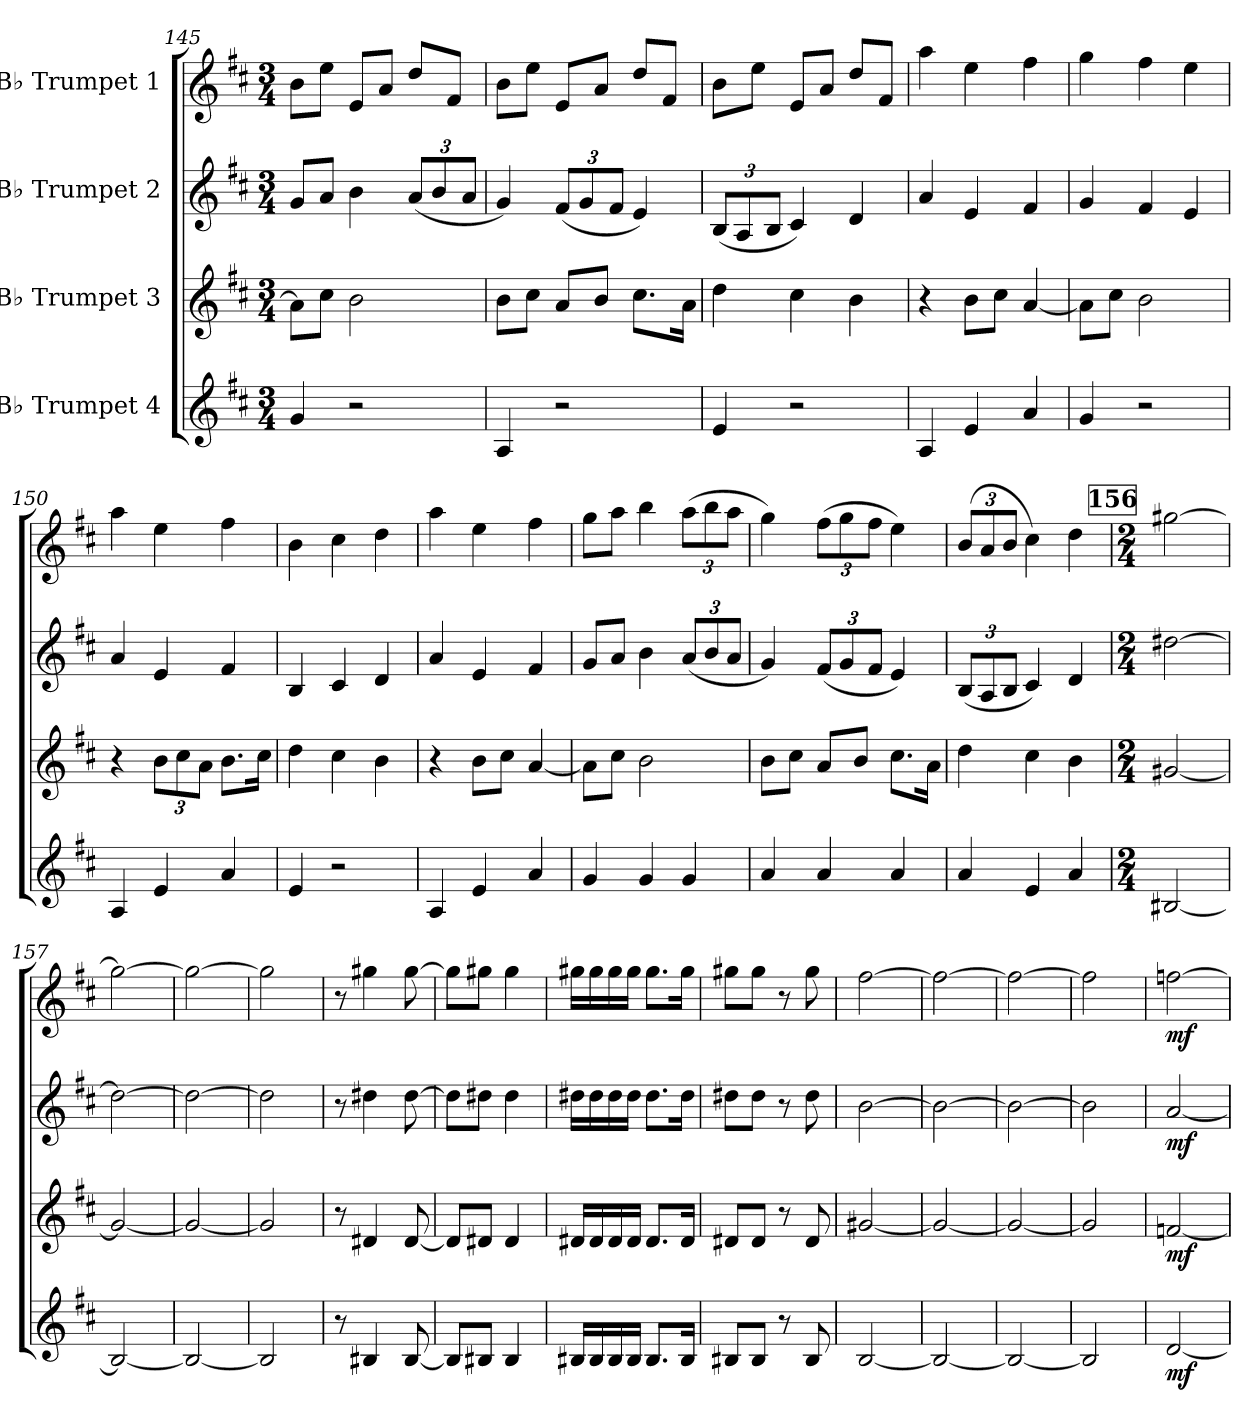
**kern	**dynam	**kern	**dynam	**kern	**dynam	**kern	**dynam
*part4	*part4	*part3	*part3	*part2	*part2	*part1	*part1
*staff4	*staff4	*staff3	*staff3	*staff2	*staff2	*staff1	*staff1
*I"B♭ Trumpet 4	*	*I"B♭ Trumpet 3	*	*I"B♭ Trumpet 2	*	*I"B♭ Trumpet 1	*
*clefG2	*	*clefG2	*	*clefG2	*	*clefG2	*
*ITrd1c2	*	*ITrd1c2	*	*ITrd1c2	*	*ITrd1c2	*
*k[]	*	*k[]	*	*k[]	*	*k[]	*
*M3/4	*	*M3/4	*	*M3/4	*	*M3/4	*
=145	=145	=145	=145	=145	=145	=145	=145
4f/	.	8g\L]	.	8f/L	.	8a\L	.
.	.	8b\J	.	8g/J	.	8dd\J	.
2r	.	2a\	.	4a\	.	8d/L	.
.	.	.	.	.	.	8g/J	.
*	*	*	*	*Xbrackettup	*	*	*
.	.	.	.	(12g/L	.	8cc/L	.
.	.	.	.	12a/	.	.	.
.	.	.	.	.	.	8e/J	.
.	.	.	.	12g/J	.	.	.
!!LO:LB:g=z
=146	=146	=146	=146	=146	=146	=146	=146
4G/	.	8a\L	.	4f/)	.	8a\L	.
.	.	8b\J	.	.	.	8dd\J	.
2r	.	8g/L	.	(12e/L	.	8d/L	.
.	.	.	.	12f/	.	.	.
.	.	8a/J	.	.	.	8g/J	.
.	.	.	.	12e/J	.	.	.
.	.	8.b\L	.	4d/)	.	8cc/L	.
.	.	.	.	.	.	8e/J	.
.	.	16g\Jk	.	.	.	.	.
=147	=147	=147	=147	=147	=147	=147	=147
4d/	.	4cc\	.	(12A/L	.	8a\L	.
.	.	.	.	12G/	.	.	.
.	.	.	.	.	.	8dd\J	.
.	.	.	.	12A/J	.	.	.
2r	.	4b\	.	4B/)	.	8d/L	.
.	.	.	.	.	.	8g/J	.
.	.	4a\	.	4c/	.	8cc/L	.
.	.	.	.	.	.	8e/J	.
=148	=148	=148	=148	=148	=148	=148	=148
4G/	.	4r	.	4g/	.	4gg\	.
4d/	.	8a\L	.	4d/	.	4dd\	.
.	.	8b\J	.	.	.	.	.
4g/	.	[4g/	.	4e/	.	4ee\	.
=149	=149	=149	=149	=149	=149	=149	=149
4f/	.	8g\L]	.	4f/	.	4ff\	.
.	.	8b\J	.	.	.	.	.
2r	.	2a\	.	4e/	.	4ee\	.
.	.	.	.	4d/	.	4dd\	.
=150	=150	=150	=150	=150	=150	=150	=150
4G/	.	4r	.	4g/	.	4gg\	.
*	*	*Xbrackettup	*	*	*	*	*
4d/	.	12a\L	.	4d/	.	4dd\	.
.	.	12b\	.	.	.	.	.
.	.	12g\J	.	.	.	.	.
4g/	.	8.a\L	.	4e/	.	4ee\	.
.	.	16b\Jk	.	.	.	.	.
=151	=151	=151	=151	=151	=151	=151	=151
4d/	.	4cc\	.	4A/	.	4a\	.
2r	.	4b\	.	4B/	.	4b\	.
.	.	4a\	.	4c/	.	4cc\	.
=152	=152	=152	=152	=152	=152	=152	=152
4G/	.	4r	.	4g/	.	4gg\	.
4d/	.	8a\L	.	4d/	.	4dd\	.
.	.	8b\J	.	.	.	.	.
4g/	.	[4g/	.	4e/	.	4ee\	.
!!LO:LB:g=z
=153	=153	=153	=153	=153	=153	=153	=153
4f/	.	8g\L]	.	8f/L	.	8ff\L	.
.	.	8b\J	.	8g/J	.	8gg\J	.
4f/	.	2a\	.	4a\	.	4aa\	.
*	*	*	*	*	*	*Xbrackettup	*
4f/	.	.	.	(12g/L	.	(12gg\L	.
.	.	.	.	12a/	.	12aa\	.
.	.	.	.	12g/J	.	12gg\J	.
=154	=154	=154	=154	=154	=154	=154	=154
4g/	.	8a\L	.	4f/)	.	4ff\)	.
.	.	8b\J	.	.	.	.	.
4g/	.	8g/L	.	(12e/L	.	(12ee\L	.
.	.	.	.	12f/	.	12ff\	.
.	.	8a/J	.	.	.	.	.
.	.	.	.	12e/J	.	12ee\J	.
4g/	.	8.b\L	.	4d/)	.	4dd\)	.
.	.	16g\Jk	.	.	.	.	.
=155	=155	=155	=155	=155	=155	=155	=155
4g/	.	4cc\	.	(12A/L	.	(12a/L	.
.	.	.	.	12G/	.	12g/	.
.	.	.	.	12A/J	.	12a/J	.
4d/	.	4b\	.	4B/)	.	4b\)	.
4g/	.	4a\	.	4c/	.	4cc\	.
!!LO:REH:place=s1:a:B:fs=14:t=156
=156	=156	=156	=156	=156	=156	=156	=156
*M2/4	*	*M2/4	*	*M2/4	*	*M2/4	*
[2A#X/	.	[2f#X/	.	[2cc#X\	.	[2ff#X\	.
=157	=157	=157	=157	=157	=157	=157	=157
2A#/_	.	2f#/_	.	2cc#\_	.	2ff#\_	.
=158	=158	=158	=158	=158	=158	=158	=158
2A#/_	.	2f#/_	.	2cc#\_	.	2ff#\_	.
=159	=159	=159	=159	=159	=159	=159	=159
2A#/]	.	2f#/]	.	2cc#\]	.	2ff#\]	.
=160	=160	=160	=160	=160	=160	=160	=160
8r	.	8r	.	8r	.	8r	.
4A#X/	.	4c#X/	.	4cc#X\	.	4ff#X\	.
[8A#/	.	[8c#/	.	[8cc#\	.	[8ff#\	.
!!LO:PB:g=z
=161	=161	=161	=161	=161	=161	=161	=161
8A#/L]	.	8c#/L]	.	8cc#\L]	.	8ff#\L]	.
8A#X/J	.	8c#X/J	.	8cc#X\J	.	8ff#X\J	.
4A#/	.	4c#/	.	4cc#\	.	4ff#\	.
=162	=162	=162	=162	=162	=162	=162	=162
16A#X/LL	.	16c#X/LL	.	16cc#X\LL	.	16ff#X\LL	.
16A#/	.	16c#/	.	16cc#\	.	16ff#\	.
16A#/	.	16c#/	.	16cc#\	.	16ff#\	.
16A#/JJ	.	16c#/JJ	.	16cc#\JJ	.	16ff#\JJ	.
8.A#/L	.	8.c#/L	.	8.cc#\L	.	8.ff#\L	.
16A#/Jk	.	16c#/Jk	.	16cc#\Jk	.	16ff#\Jk	.
=163	=163	=163	=163	=163	=163	=163	=163
8A#X/L	.	8c#X/L	.	8cc#X\L	.	8ff#X\L	.
8A#/J	.	8c#/J	.	8cc#\J	.	8ff#\J	.
8r	.	8r	.	8r	.	8r	.
8A#/	.	8c#/	.	8cc#\	.	8ff#\	.
=164	=164	=164	=164	=164	=164	=164	=164
[2A/	.	[2f#X/	.	[2a\	.	[2ee\	.
=165	=165	=165	=165	=165	=165	=165	=165
2A/_	.	2f#/_	.	2a\_	.	2ee\_	.
=166	=166	=166	=166	=166	=166	=166	=166
2A/_	.	2f#/_	.	2a\_	.	2ee\_	.
=167	=167	=167	=167	=167	=167	=167	=167
2A/]	.	2f#/]	.	2a\]	.	2ee\]	.
=168	=168	=168	=168	=168	=168	=168	=168
!	!LO:DY:b	!	!LO:DY:b	!	!LO:DY:b	!	!LO:DY:b
[2c/	mf	[2e-X/	mf	[2g/	mf	[2ee-X\	mf
=	=	=	=	=	=	=	=
*-	*-	*-	*-	*-	*-	*-	*-
